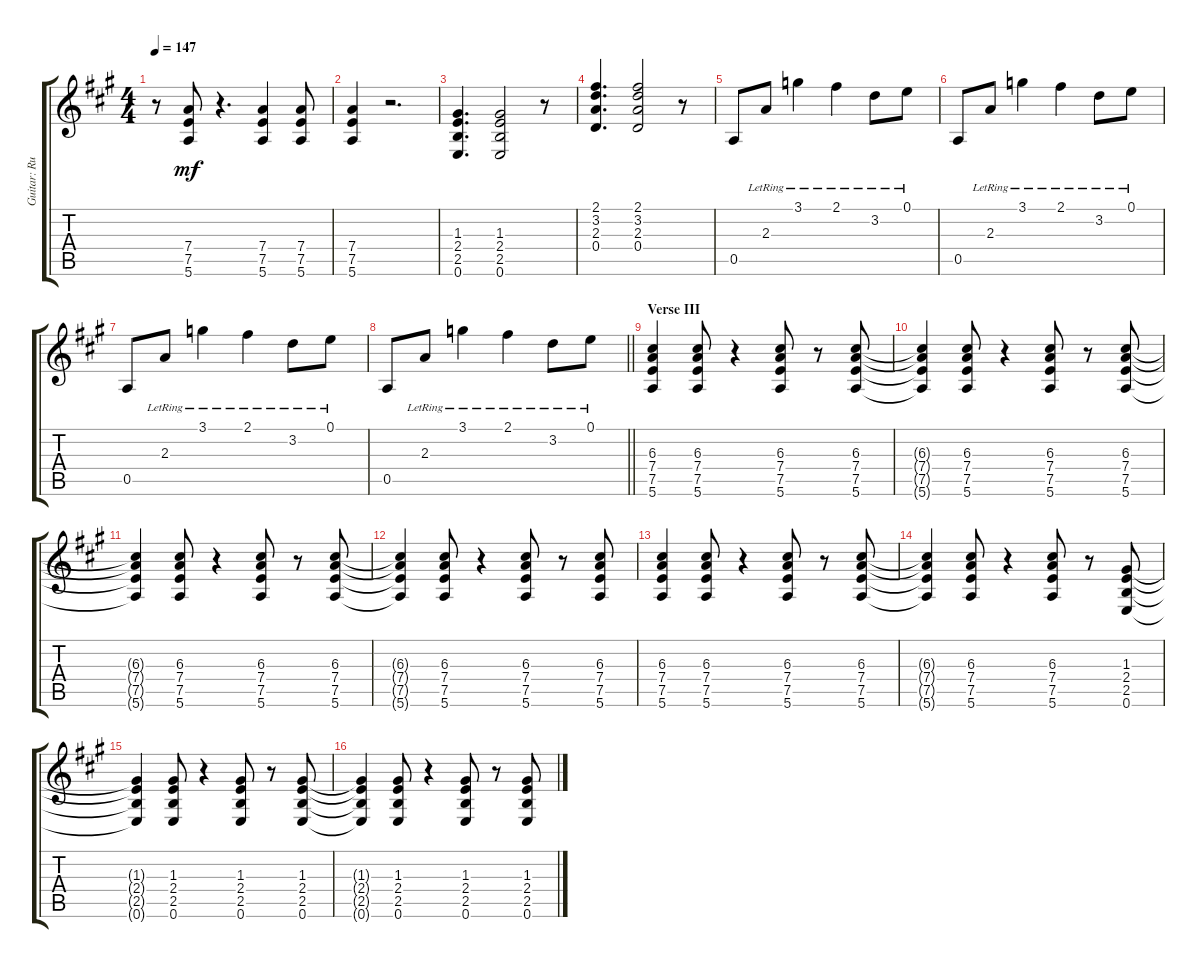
\track ("Guitar: Russell" "Guitar: Ru") {instrument distortionguitar}
\staff {score tabs}
\tuning (E4 B3 G3 D3 A2 E2) {hide}
\ts (4 4)
\tempo 147
\clef g2
\ks a
r.8{dy mf} (7.4 7.5 5.6).8 r.4{d} (7.4 7.5 5.6).4 (7.4 7.5 5.6).8 |
(7.4 7.5 5.6).4 r.2{d} |
(1.3 2.4 2.5 0.6).4{d} (1.3 2.4 2.5 0.6).2 r.8 |
(2.1 3.2 2.3 0.4).4{d} (2.1 3.2 2.3 0.4).2 r.8 |
0.5.8 2.3{lr}.8 3.1{lr}.4 2.1{lr}.4 3.2{lr}.8 0.1{lr}.8 |
0.5.8 2.3{lr}.8 3.1{lr}.4 2.1{lr}.4 3.2{lr}.8 0.1{lr}.8 |
0.5.8 2.3{lr}.8 3.1{lr}.4 2.1{lr}.4 3.2{lr}.8 0.1{lr}.8 |
\barLineRight lightlight
0.5.8 2.3{lr}.8 3.1{lr}.4 2.1{lr}.4 3.2{lr}.8 0.1{lr}.8 |
\section ("" "Verse III")
(6.3 7.4 7.5 5.6).4 (6.3 7.4 7.5 5.6).8 r.4 (6.3 7.4 7.5 5.6).8 r.8 (6.3 7.4 7.5 5.6).8 |
(6.3{t} 7.4{t} 7.5{t} 5.6{t}).4 (6.3 7.4 7.5 5.6).8 r.4 (6.3 7.4 7.5 5.6).8 r.8 (6.3 7.4 7.5 5.6).8 |
(6.3{t} 7.4{t} 7.5{t} 5.6{t}).4 (6.3 7.4 7.5 5.6).8 r.4 (6.3 7.4 7.5 5.6).8 r.8 (6.3 7.4 7.5 5.6).8 |
(6.3{t} 7.4{t} 7.5{t} 5.6{t}).4 (6.3 7.4 7.5 5.6).8 r.4 (6.3 7.4 7.5 5.6).8 r.8 (6.3 7.4 7.5 5.6).8 |
(6.3 7.4 7.5 5.6).4 (6.3 7.4 7.5 5.6).8 r.4 (6.3 7.4 7.5 5.6).8 r.8 (6.3 7.4 7.5 5.6).8 |
(6.3{t} 7.4{t} 7.5{t} 5.6{t}).4 (6.3 7.4 7.5 5.6).8 r.4 (6.3 7.4 7.5 5.6).8 r.8 (1.3 2.4 2.5 0.6).8 |
(1.3{t} 2.4{t} 2.5{t} 0.6{t}).4 (1.3 2.4 2.5 0.6).8 r.4 (1.3 2.4 2.5 0.6).8 r.8 (1.3 2.4 2.5 0.6).8 |
(1.3{t} 2.4{t} 2.5{t} 0.6{t}).4 (1.3 2.4 2.5 0.6).8 r.4 (1.3 2.4 2.5 0.6).8 r.8 (1.3 2.4 2.5 0.6).8
